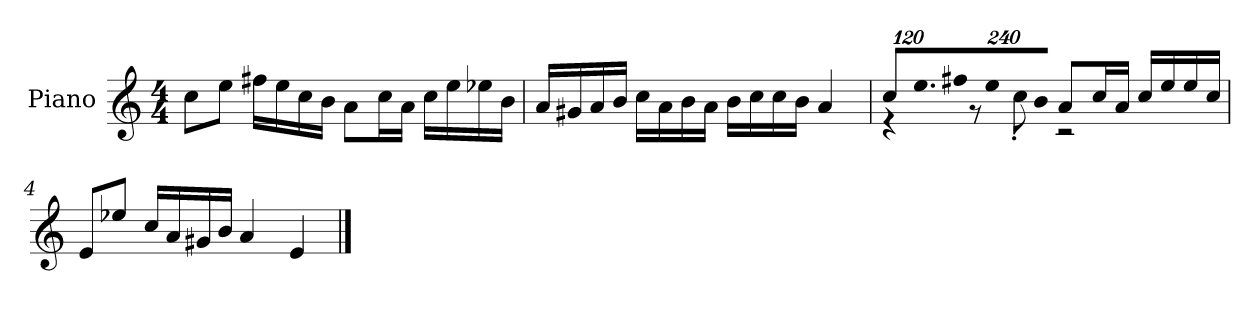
**kern
*part1
*staff1
*I"Piano
*I'P-no
*clefG2
*k[]
*M4/4
*MM90
=1
8cc\L
8ee\J
16ff#X\LL
16ee\
16cc\
16b\JJ
8a\L
16cc\L
16a\JJ
16cc\LL
16ee\
16ee-X\
16b\JJ
=2
16a/LL
16g#X/
16a/
16b/JJ
16cc\LL
16a\
16b\
16a\JJ
16b\LL
16cc\
16cc\
16b\JJ
4a/
=3
*Xbrackettup
!LO:N:vis=16.
*^
960%103cc/LL	4r
!LO:N:vis=16.	!
960%103ee/	.
!LO:N:vis=16	!
1920%137ff#X/J	.
.	8r
!LO:N:vis=8	!
960%137ee/	.
.	8cc'\
!LO:N:vis=16	!
1920%137b/Jk	.
8a/L	2r
16cc/L	.
16a/JJ	.
16cc/LL	.
16ee/	.
16ee/	.
16cc/JJ	.
*v	*v
!!LO:LB:g=z
=4
8e/L
8ee-X/J
16cc/LL
16a/
16g#X/
16b/JJ
4a/
4e/
==
*-
